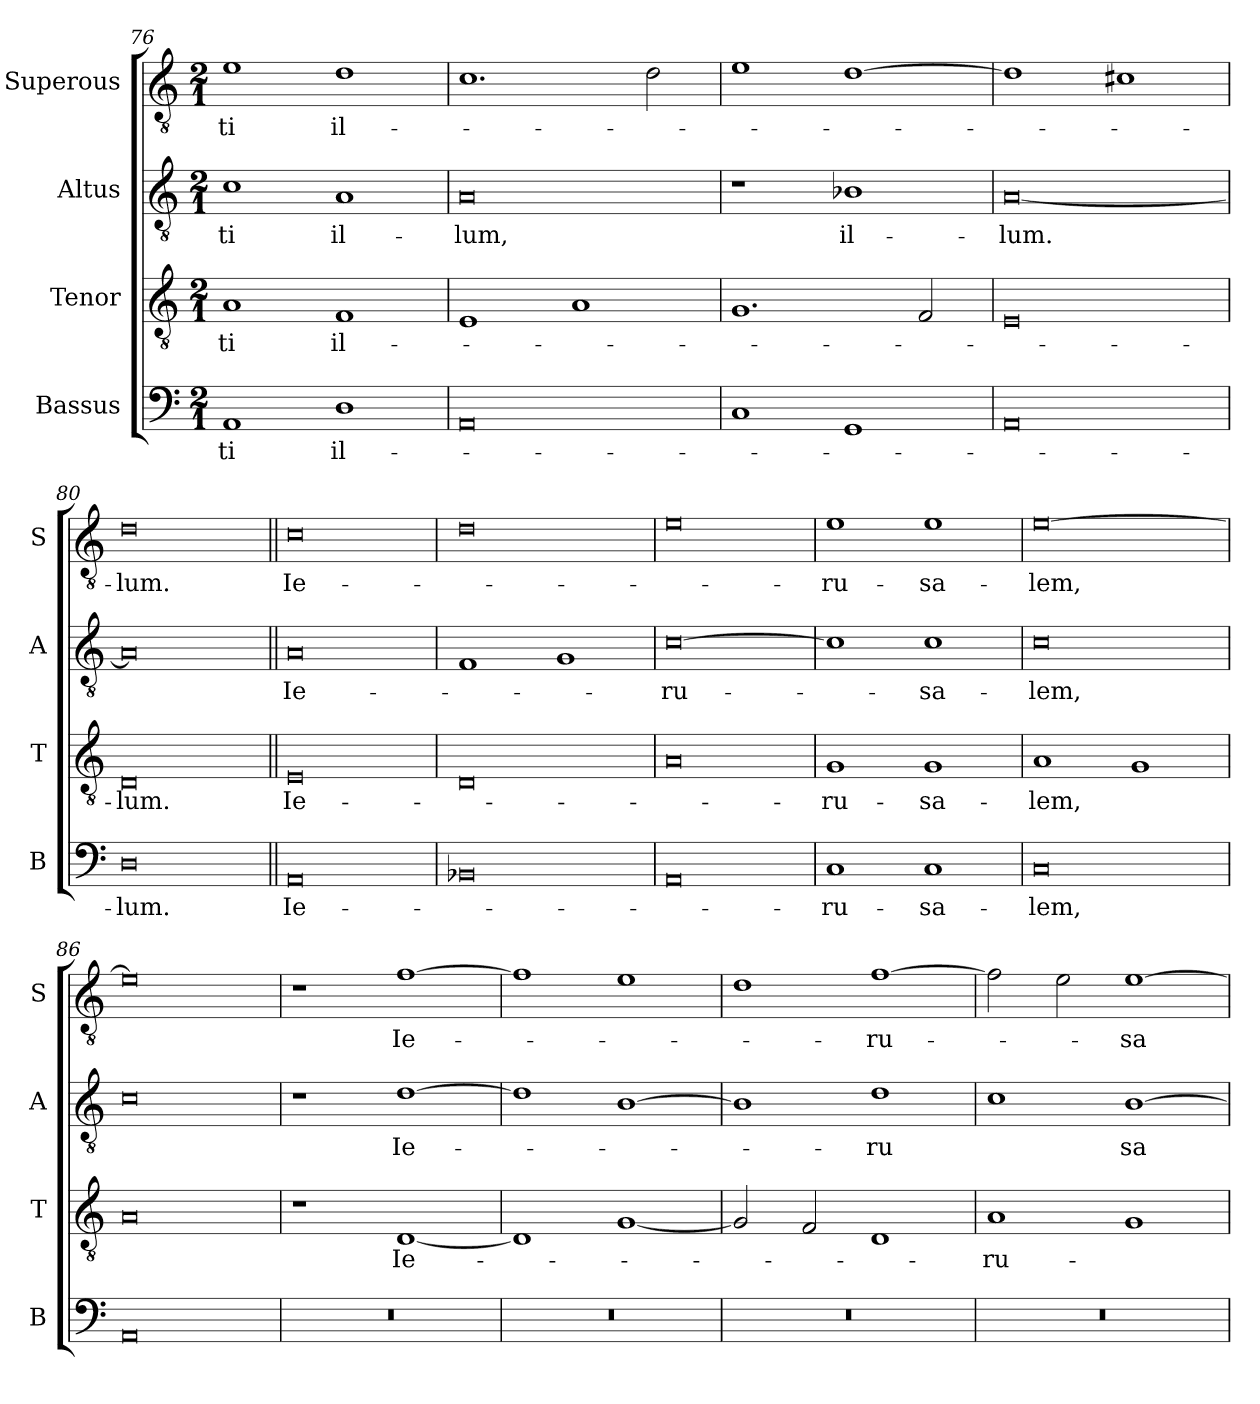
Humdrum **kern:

**kern	**text	**kern	**text	**kern	**text	**kern	**text
*part4	*part4	*part3	*part3	*part2	*part2	*part1	*part1
*staff4	*staff4	*staff3	*staff3	*staff2	*staff2	*staff1	*staff1
*I"Bassus	*	*I"Tenor	*	*I"Altus	*	*I"Superous	*
*I'B	*	*I'T	*	*I'A	*	*I'S	*
*clefF4	*	*clefGv2	*	*clefGv2	*	*clefGv2	*
*k[]	*	*k[]	*	*k[]	*	*k[]	*
*M2/1	*	*M2/1	*	*M2/1	*	*M2/1	*
=76	=76	=76	=76	=76	=76	=76	=76
1AA	-ti	1A	-ti	1c	-ti	1e	-ti
1D	il-	1F	il-	1A	il-	1d	il-
=77	=77	=77	=77	=77	=77	=77	=77
0AA	.	1E	.	0A	-lum,	1.c	.
.	.	1A	.	.	.	.	.
.	.	.	.	.	.	2d	.
=78	=78	=78	=78	=78	=78	=78	=78
1C	.	1.G	.	1r	.	1e	.
!	!	!	!	!	!LO:LY:i	!	!
1GG	.	.	.	1B-X	il-	[1d	.
.	.	2F	.	.	.	.	.
=79	=79	=79	=79	=79	=79	=79	=79
!	!	!	!	!	!LO:LY:i	!	!
0AA	.	0E	.	[0A	lum.	1d]	.
.	.	.	.	.	.	1c#X	.
=80	=80	=80	=80	=80	=80	=80	=80
0D	lum.	0D	lum.	0A]	.	0d	lum.
=81||	=81||	=81||	=81||	=81||	=81||	=81||	=81||
0AA	-Ie-	0E	-Ie-	0A	-Ie-	0c	-Ie-
=82	=82	=82	=82	=82	=82	=82	=82
0BB-X	.	0D	.	1F	.	0d	.
.	.	.	.	1G	.	.	.
=83	=83	=83	=83	=83	=83	=83	=83
0AA	.	0A	.	[0c	-ru-	0e	.
=84	=84	=84	=84	=84	=84	=84	=84
1C	-ru-	1G	-ru-	1c]	.	1e	-ru-
1C	-sa-	1G	-sa-	1c	-sa-	1e	-sa-
=85	=85	=85	=85	=85	=85	=85	=85
0C	-lem,	1A	-lem,	0c	-lem,	[0e	lem,
.	.	1G	.	.	.	.	.
=86	=86	=86	=86	=86	=86	=86	=86
0AA	.	0A	.	0c	.	0e]	.
=87	=87	=87	=87	=87	=87	=87	=87
0r	.	1r	.	1r	.	1r	.
.	.	[1D	Ie-	[1d	Ie-	[1f	-Ie-
=88	=88	=88	=88	=88	=88	=88	=88
0r	.	1D]	.	1d]	.	1f]	.
.	.	[1G	.	[1B	.	1e	.
=89	=89	=89	=89	=89	=89	=89	=89
0r	.	2G]	.	1B]	.	1d	.
.	.	2F	.	.	.	.	.
.	.	1D	.	1d	-ru	[1f	-ru-
=90	=90	=90	=90	=90	=90	=90	=90
0r	.	1A	-ru-	1c	.	2f]	.
.	.	.	.	.	.	2e	.
.	.	1G	.	[1B	sa-	[1e	-sa-
=	=	=	=	=	=	=	=
*-	*-	*-	*-	*-	*-	*-	*-
